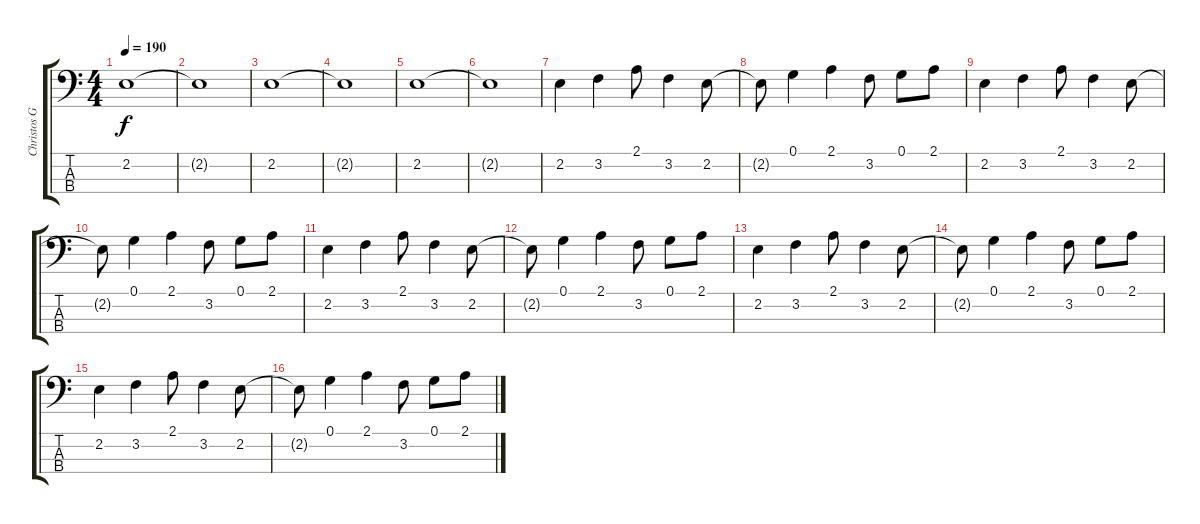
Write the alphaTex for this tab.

\track ("Christos Giannikas" "Christos G") {instrument electricbassfinger}
\staff {score tabs}
\tuning (G2 D2 A1 E1) {hide}
\ts (4 4)
\tempo 190
\clef f4
\ks c
2.2.1{dy f} |
2.2{t}.1 |
2.2.1 |
2.2{t}.1 |
2.2.1 |
2.2{t}.1 |
2.2.4 3.2.4 2.1.8 3.2.4 2.2.8 |
2.2{t}.8 0.1.4 2.1.4 3.2.8 0.1.8 2.1.8 |
2.2.4 3.2.4 2.1.8 3.2.4 2.2.8 |
2.2{t}.8 0.1.4 2.1.4 3.2.8 0.1.8 2.1.8 |
2.2.4 3.2.4 2.1.8 3.2.4 2.2.8 |
2.2{t}.8 0.1.4 2.1.4 3.2.8 0.1.8 2.1.8 |
2.2.4 3.2.4 2.1.8 3.2.4 2.2.8 |
2.2{t}.8 0.1.4 2.1.4 3.2.8 0.1.8 2.1.8 |
2.2.4 3.2.4 2.1.8 3.2.4 2.2.8 |
2.2{t}.8 0.1.4 2.1.4 3.2.8 0.1.8 2.1.8
